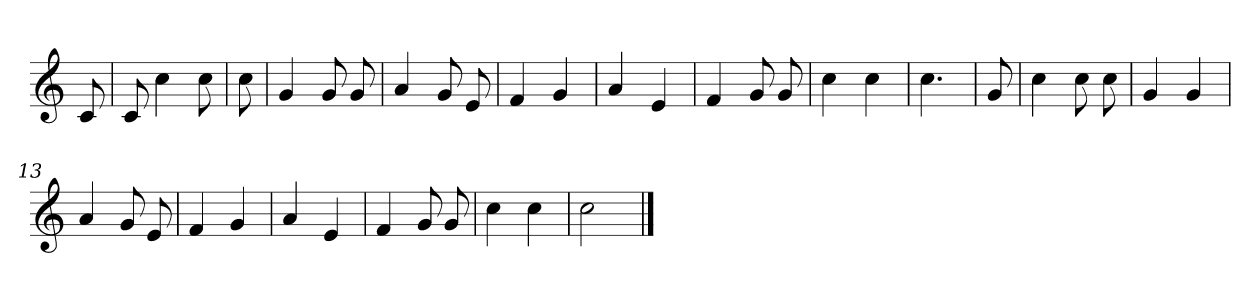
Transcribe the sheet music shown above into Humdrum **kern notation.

**kern
*part1
*staff1
*clefG2
*k[]
*C:
=
8c
=1
8c
4cc
8cc
=2y
8cc
=3
4g
8g
8g
=4
4a
8g
8e
=5
4f
4g
=6
4a
4e
=7
4f
8g
8g
=8
4cc
4cc
=9
4.cc
=10
8g
=11
4cc
8cc
8cc
=12
4g
4g
=13
4a
8g
8e
=14
4f
4g
=15
4a
4e
=16
4f
8g
8g
=17
4cc
4cc
=18
2cc
==
*-
